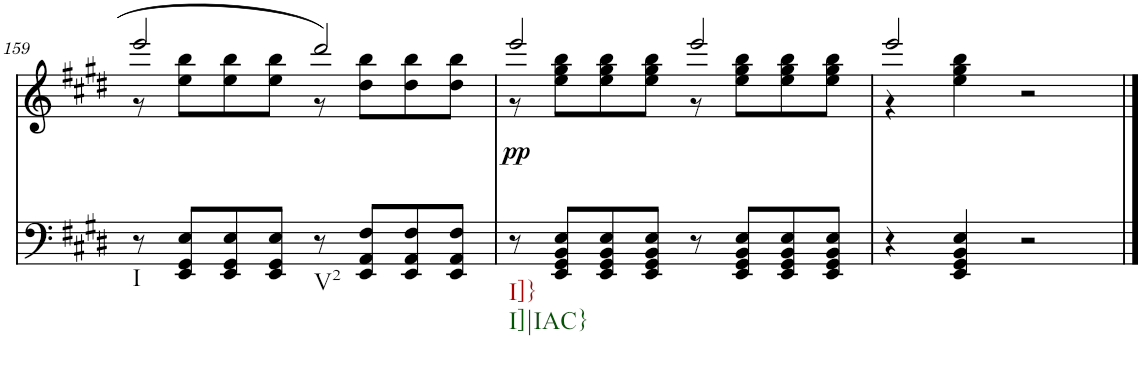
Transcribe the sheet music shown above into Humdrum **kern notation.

**kern	**kern	**text	**dynam
*part2	*part1	*part1	*part1
*staff2	*staff1	*staff1	*staff1
*I"piano	*I"piano	*	*
*I'Pno	*I'Pno	*	*
!!LO:PB:g=z
*clefF4	*clefG2	*	*
*k[f#c#g#d#]	*k[f#c#g#d#]	*	*
*E:	*E:	*	*
*M4/4	*M4/4	*	*
=159	=159	=159	=159
*	*^	*	*
!LO:TX:b:t=I	!	!	!	!
8r	2eee/	8r	.	.
8EE/ 8GG#/ 8E/L	.	8ee\ 8bb\L	.	.
8EE/ 8GG#/ 8E/	.	8ee\ 8bb\	.	.
8EE/ 8GG#/ 8E/J	.	8ee\ 8bb\J	.	.
!LO:TX:b:t=V2	!	!	!	!
8r	2ddd#/	8r	.	.
8EE/ 8AA/ 8F#/L	.	8dd#\ 8bb\L	.	.
8EE/ 8AA/ 8F#/	.	8dd#\ 8bb\	.	.
8EE/ 8AA/ 8F#/J	.	8dd#\ 8bb\J	.	.
=160	=160	=160	=160	=160
!LO:TX:b:t=I]}	!	!	!	!
!LO:TX:b:t=I]|IAC}	!	!	!	!
!	!	!	!LO:LY:b	!LO:DY:b
8r	2eee/	8r	pp	pp
8EE/ 8GG#/ 8BB/ 8E/L	.	8ee\ 8gg#\ 8bb\L	.	.
8EE/ 8GG#/ 8BB/ 8E/	.	8ee\ 8gg#\ 8bb\	.	.
8EE/ 8GG#/ 8BB/ 8E/J	.	8ee\ 8gg#\ 8bb\J	.	.
8r	2eee/	8r	.	.
8EE/ 8GG#/ 8BB/ 8E/L	.	8ee\ 8gg#\ 8bb\L	.	.
8EE/ 8GG#/ 8BB/ 8E/	.	8ee\ 8gg#\ 8bb\	.	.
8EE/ 8GG#/ 8BB/ 8E/J	.	8ee\ 8gg#\ 8bb\J	.	.
=161	=161	=161	=161	=161
4r	2eee/	4r	.	.
4EE/ 4GG#/ 4BB/ 4E/	.	4ee\ 4gg#\ 4bb\	.	.
2r	2r	2ryy	.	.
*	*v	*v	*	*
==	==	==	==
*-	*-	*-	*-
